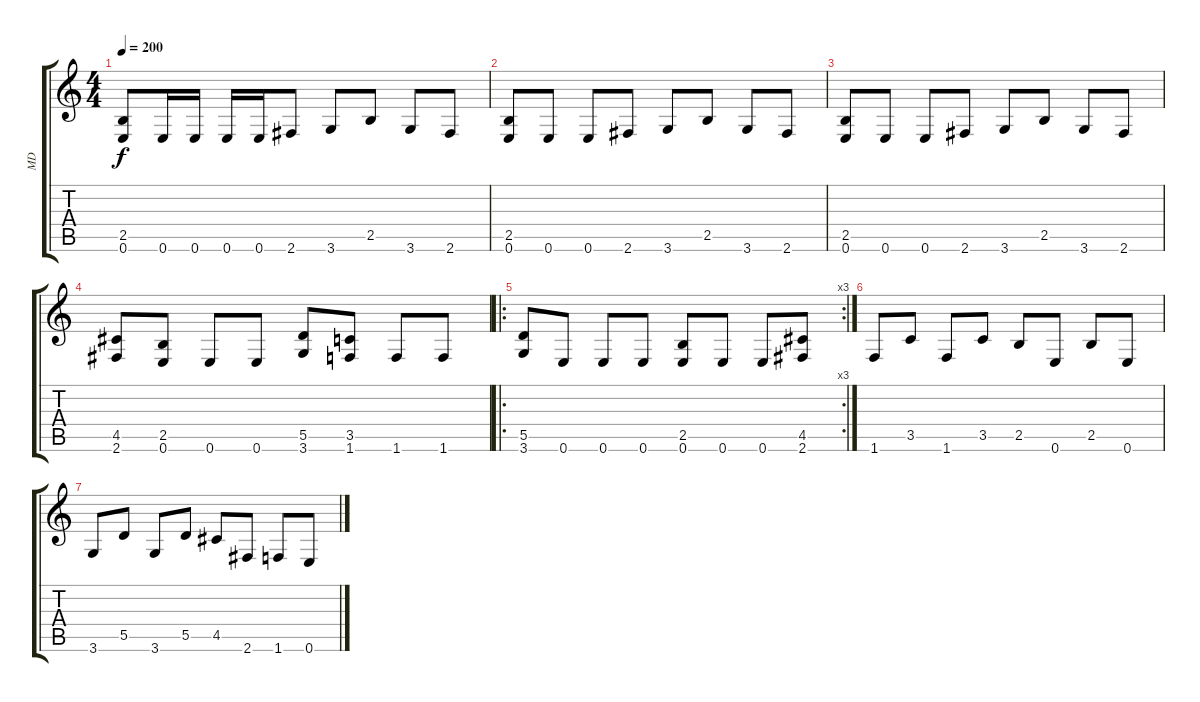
\track ("MD" "MD") {instrument overdrivenguitar}
\staff {score tabs}
\tuning (E4 B3 G3 D3 A2 E2) {hide}
\ts (4 4)
\tempo 200
\clef g2
\ks c
(2.5 0.6).8{dy f} 0.6.16 0.6.16 0.6.16 0.6.16 2.6.8 3.6.8 2.5.8 3.6.8 2.6.8 |
(2.5 0.6).8 0.6.8 0.6.8 2.6.8 3.6.8 2.5.8 3.6.8 2.6.8 |
(2.5 0.6).8 0.6.8 0.6.8 2.6.8 3.6.8 2.5.8 3.6.8 2.6.8 |
(4.5 2.6).8 (2.5 0.6).8 0.6.8 0.6.8 (5.5 3.6).8 (3.5 1.6).8 1.6.8 1.6.8 |
\ro
\rc 3
(5.5 3.6).8 0.6.8 0.6.8 0.6.8 (2.5 0.6).8 0.6.8 0.6.8 (4.5 2.6).8 |
1.6.8 3.5.8 1.6.8 3.5.8 2.5.8 0.6.8 2.5.8 0.6.8 |
3.6.8 5.5.8 3.6.8 5.5.8 4.5.8 2.6.8 1.6.8 0.6.8
